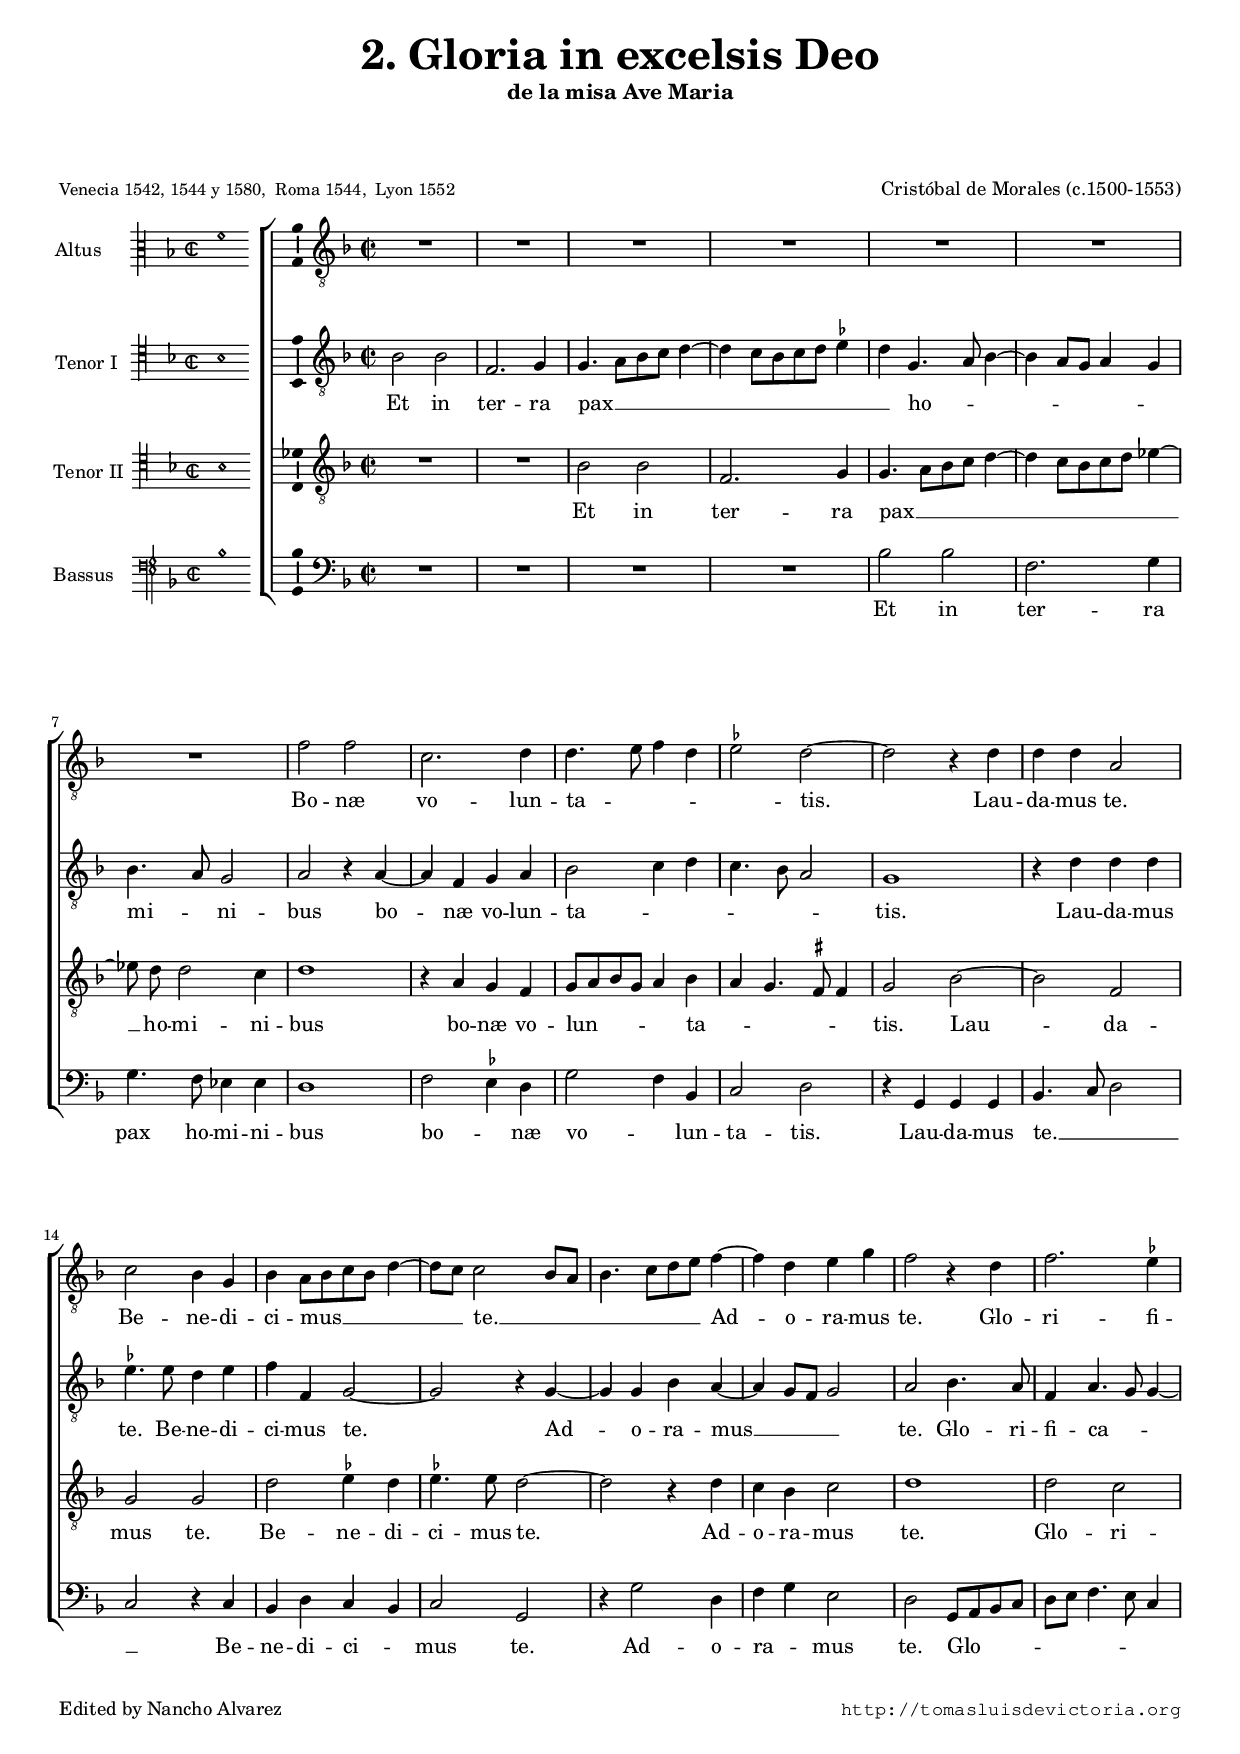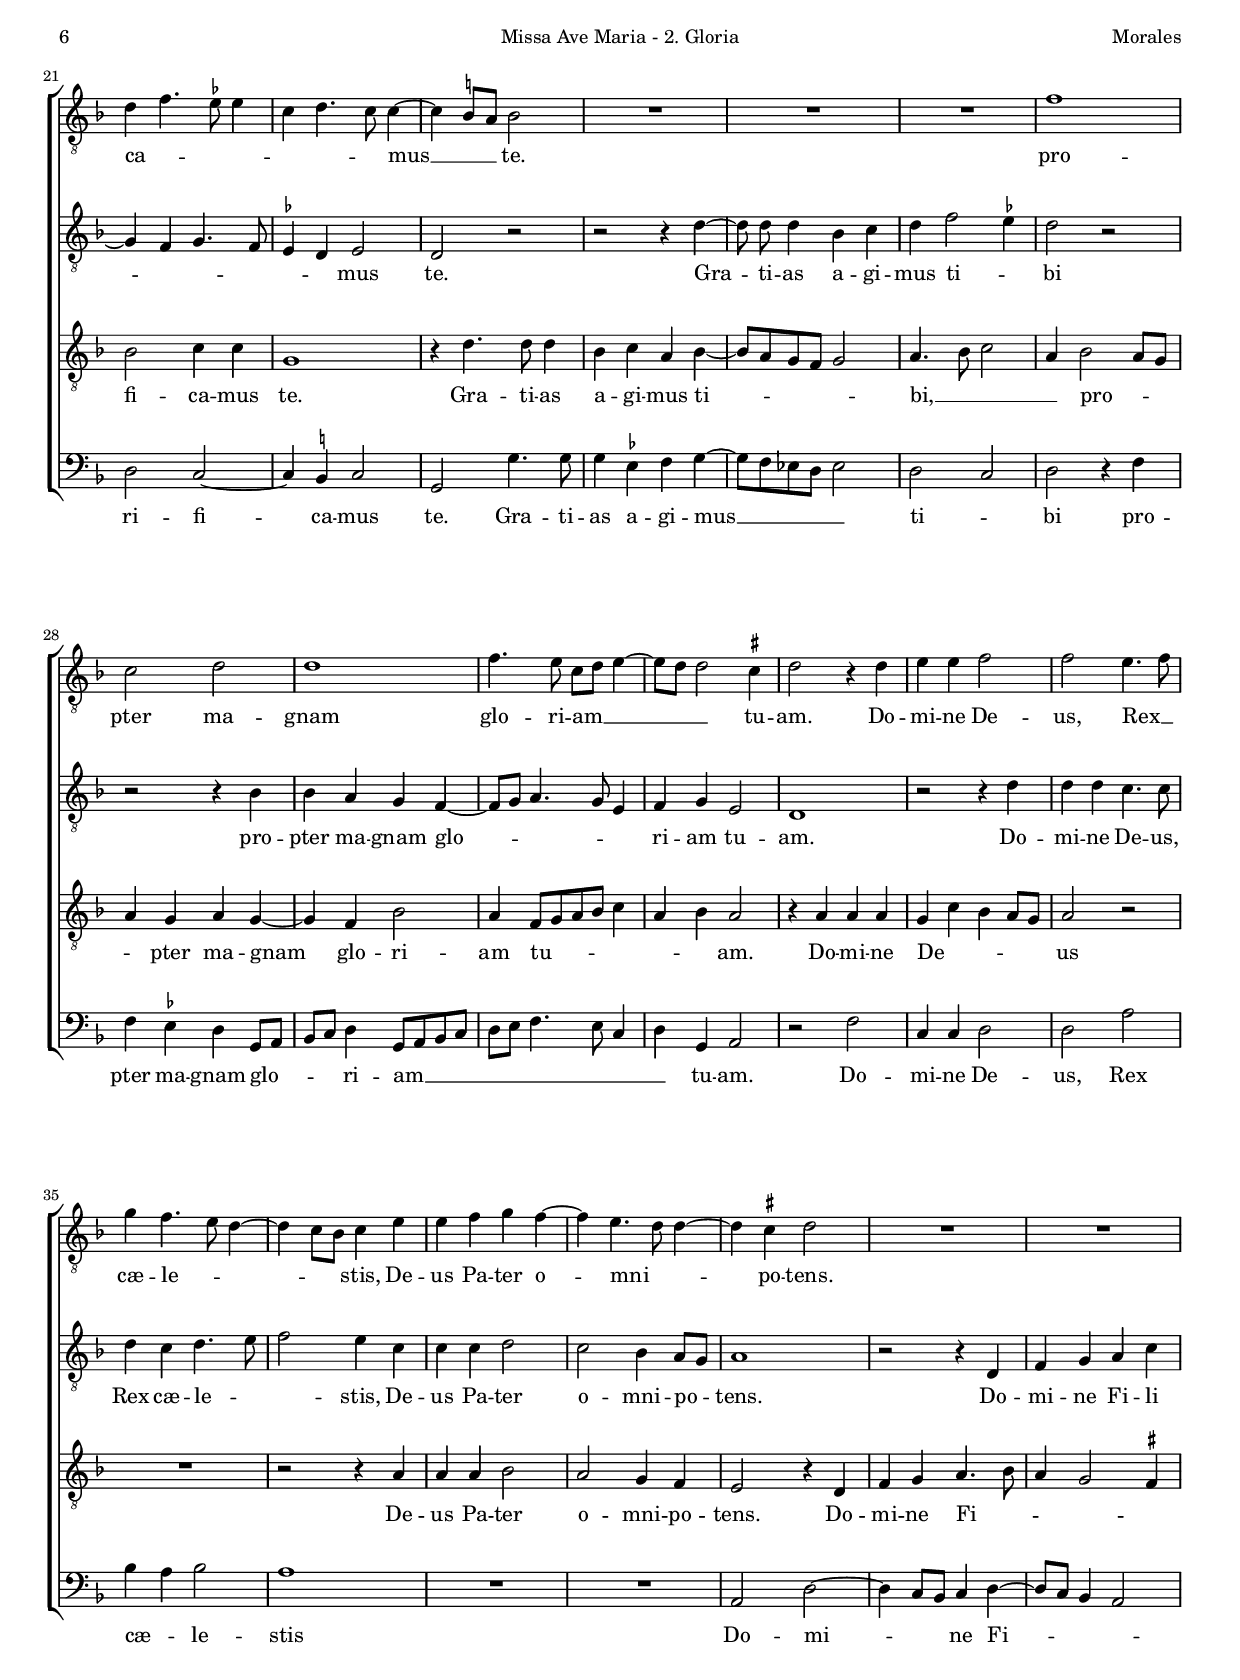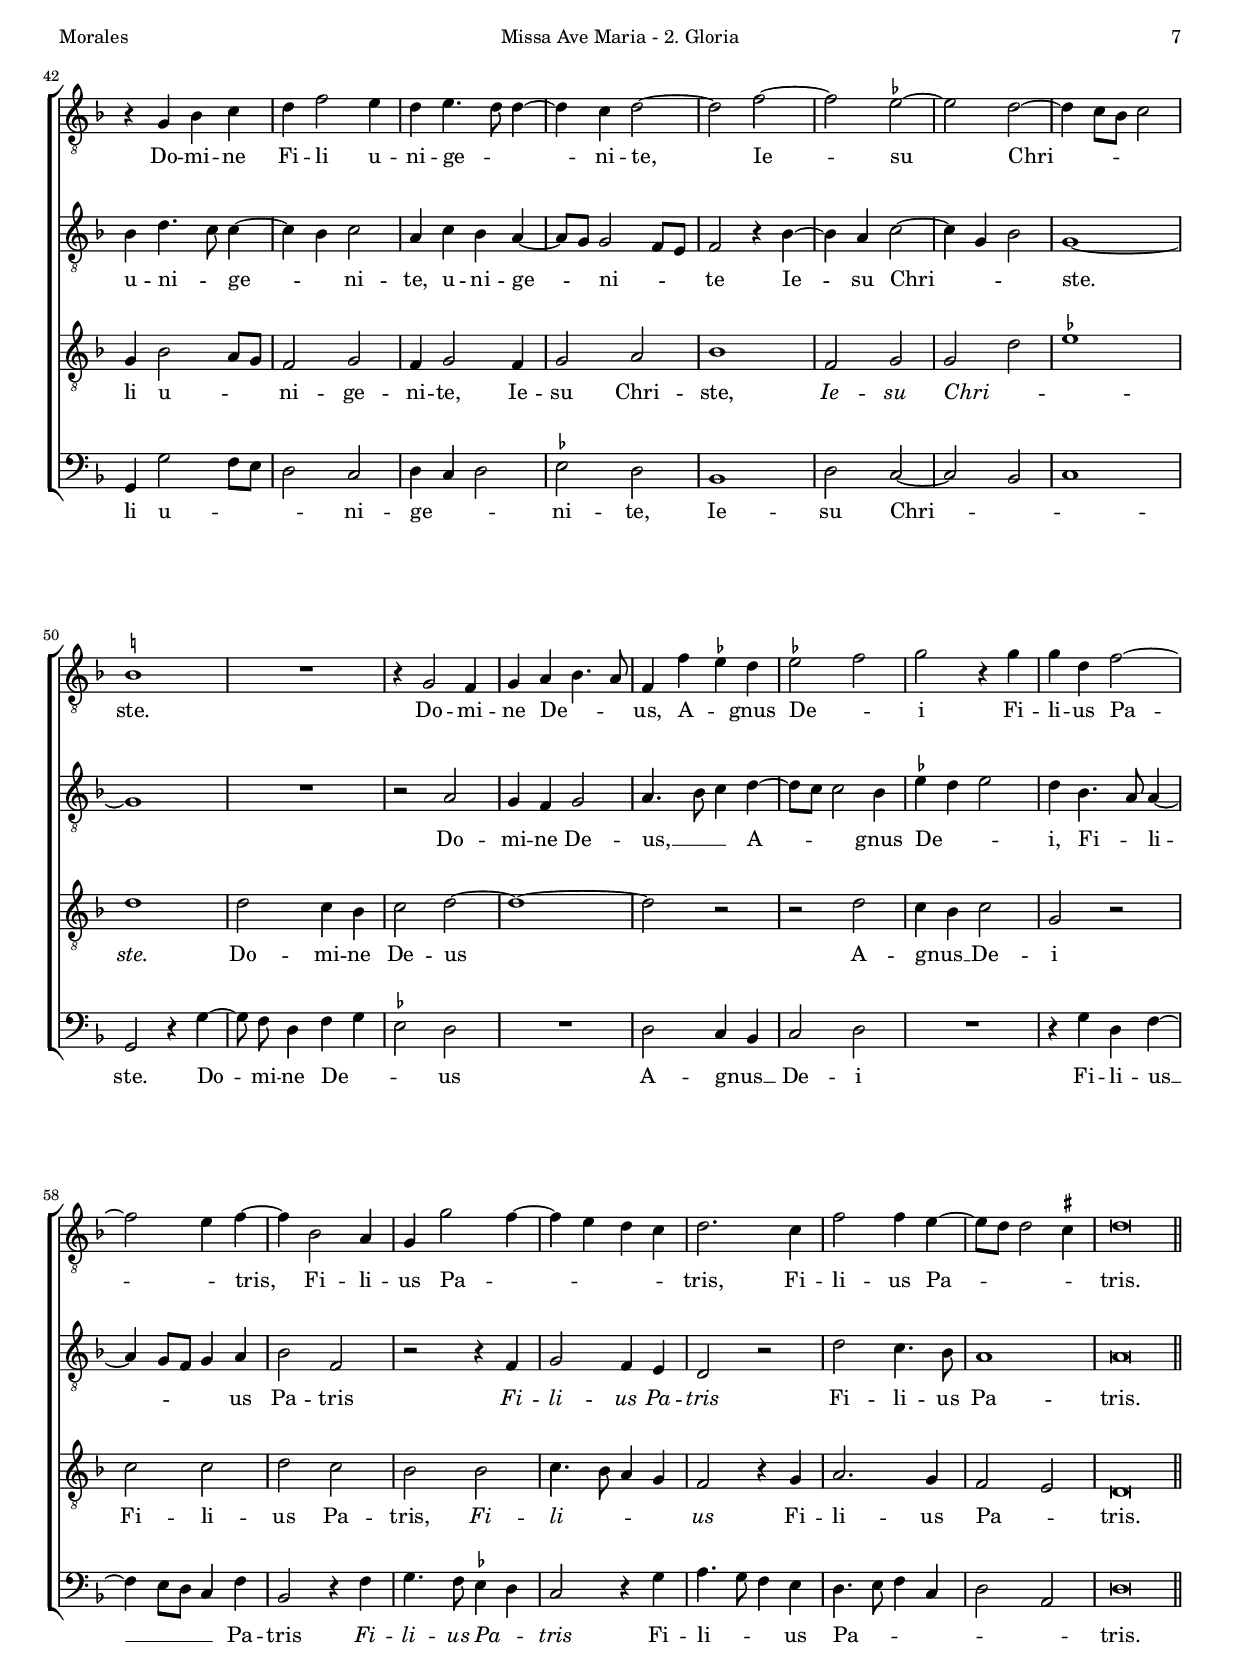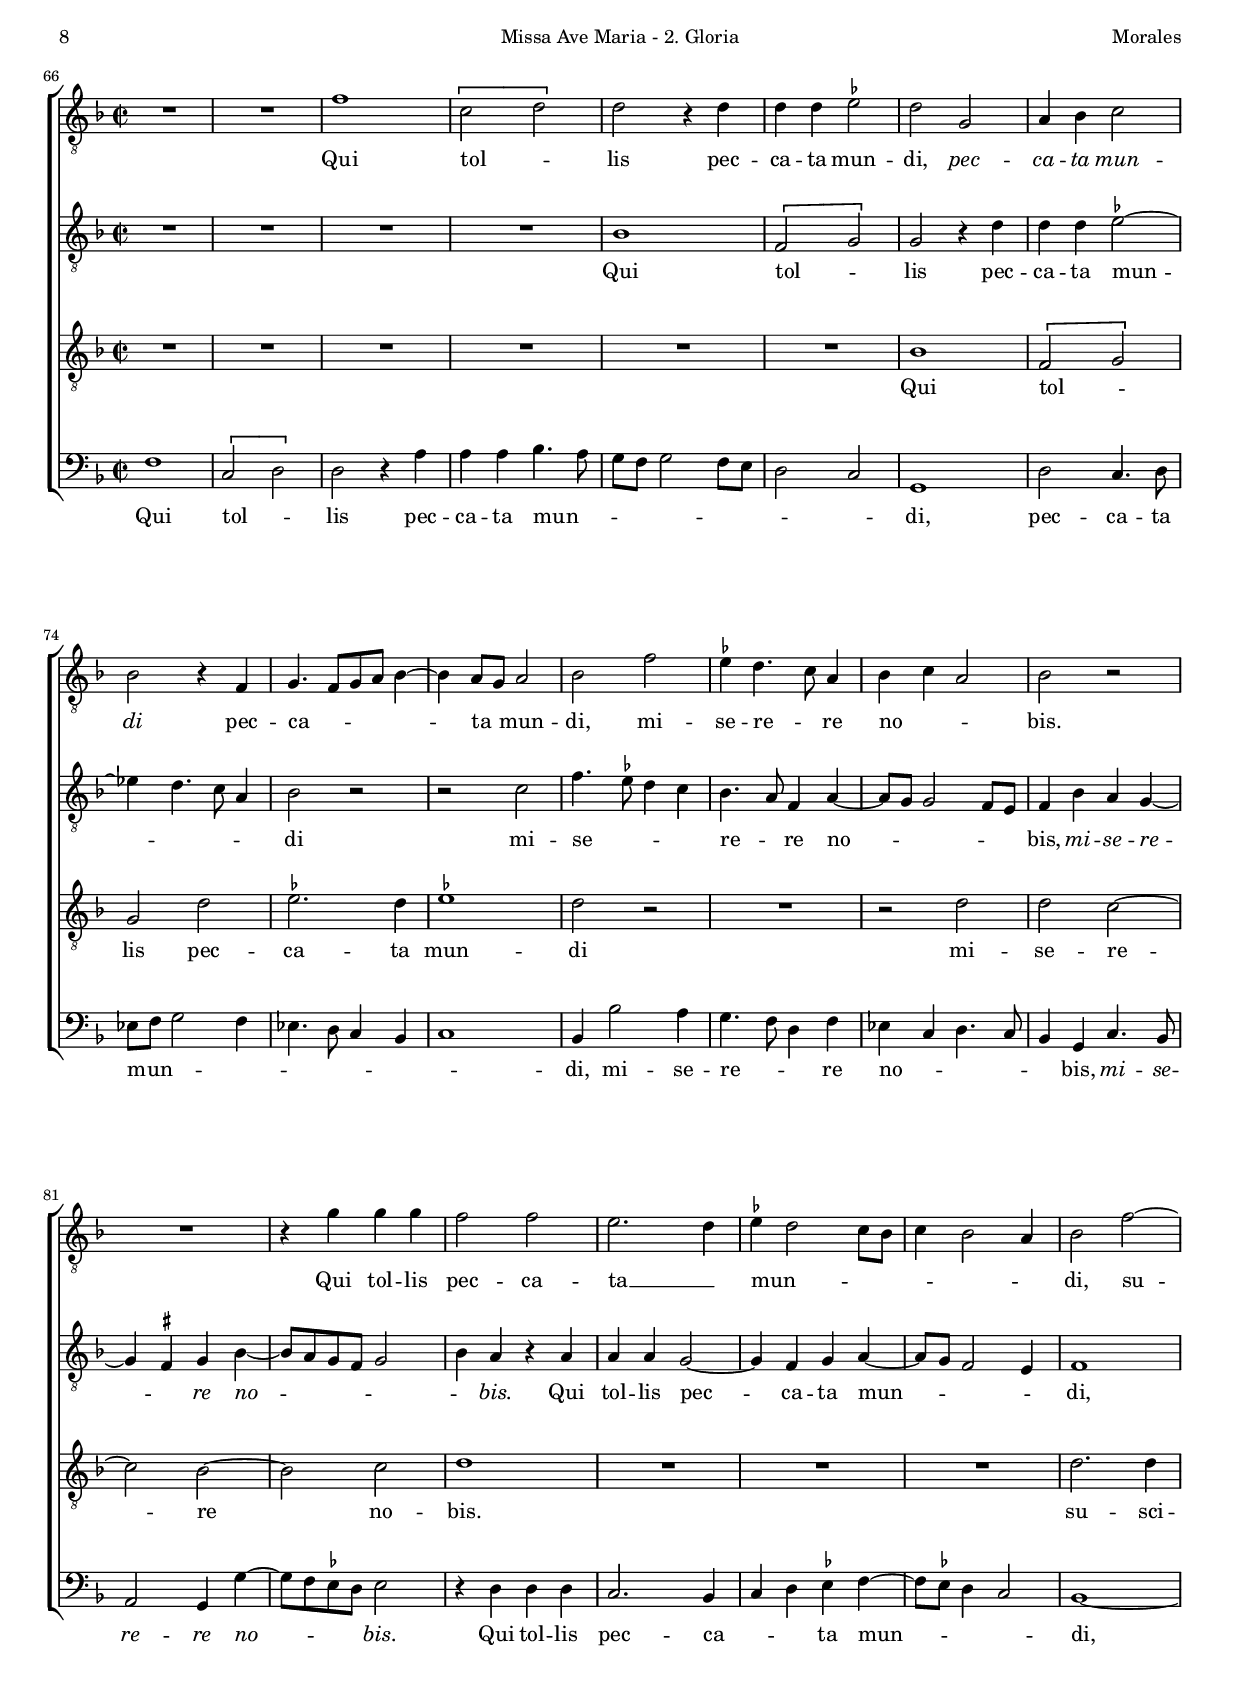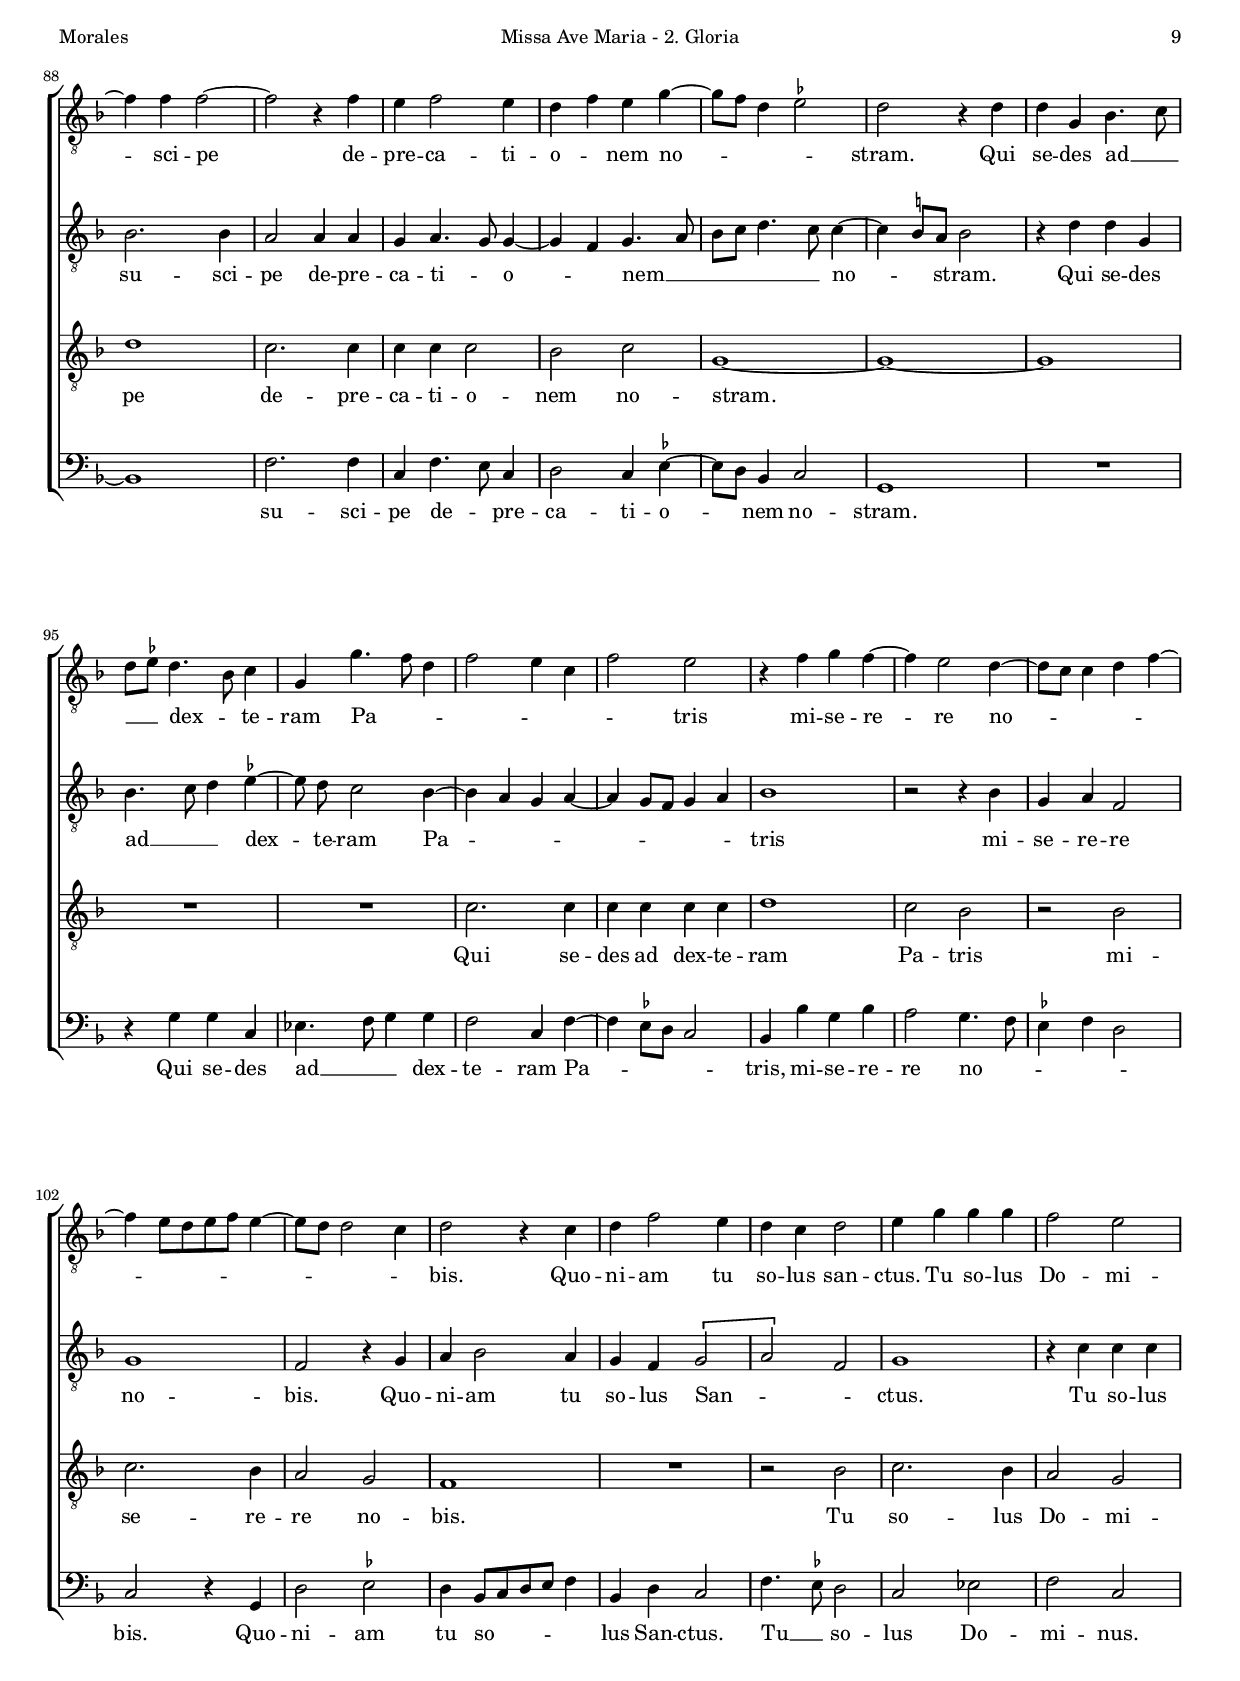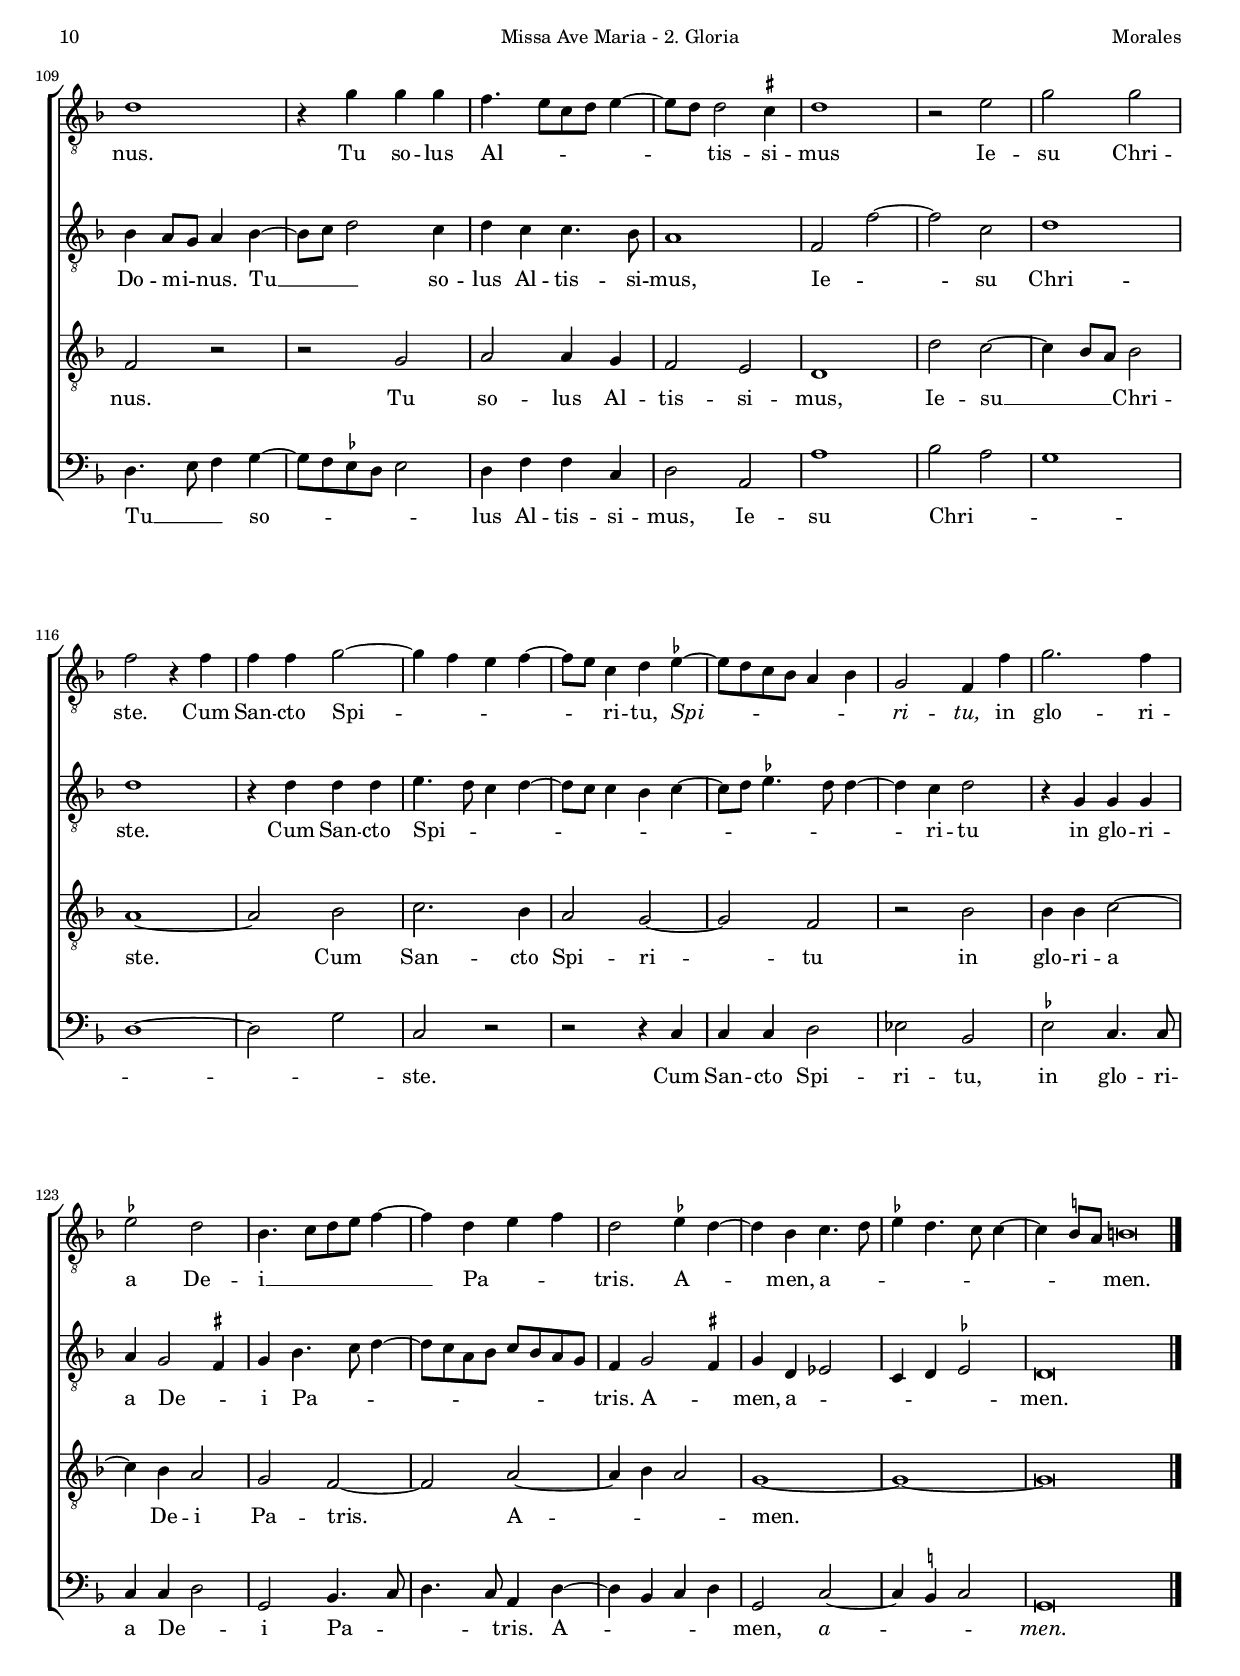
\version "2.18.0"

#(set-default-paper-size "a4")
#(set-global-staff-size 16.4)
#(ly:set-option 'point-and-click #f)
%mobile -s15.5 -i3.4

italicas=\override LyricText.font-shape = #'italic
rectas=\override LyricText.font-shape = #'upright
ss=\once \set suggestAccidentals = ##t
incipitwidth = 20

htitle="Missa Ave Maria - 2. Gloria"
hcomposer="Morales"

\header {
	title=\markup{\fontsize #3 "2. Gloria in excelsis Deo"}
	subtitle="de la misa Ave Maria"
	subsubtitle=\markup{\column{" " " " " "}}
	composer="Cristóbal de Morales (c.1500-1553)"
        pdfauthor=\composer
	%opus="(-)"
	poet=\markup{\smaller "Venecia 1542, 1544 y 1580,  Roma 1544,  Lyon 1552"} 
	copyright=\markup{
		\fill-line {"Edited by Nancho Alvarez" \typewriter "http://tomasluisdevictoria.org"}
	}
%	tagline=""
}

global={\key f \major \time 2/2 \skip 1*65 \bar "||" \break
	\override Score.TimeSignature.break-visibility = #'#(#f #t #t)
			\time 2/2 \skip 1*64 \bar "|."
}


cantus=\relative c'{
	R1*7
	f2 f
	c2. d4
	d4. e8 f4 d 
	\ss ees2 d2 ~
	d r4 d
	d d a2
	c bes4 g
	bes4 a8[ bes c bes] d4 ~
	d8 c c2 bes8 a
	bes4. c8[ d e] f4 ~
	f d e g % CSIC \ss ees
	f2 r4 d % CSIC \ss fis
	f2. \ss ees4
	d f4. \ss ees8 ees4
	c4 d4. c8 c4 ~
	c \ss b8 a b2
	R1
	R1*2
	f'1
	c2 d
	d1
	f4. e8 c d e4 ~
	e8 d d2 \ss cis4
	d2 r4 d
	e e f2
	f e4. f8
	g4 f4. e8 d4 ~
	d c8 bes c4 e % CSIC \ss b
	e f g f ~
	f e4. d8 d4 ~
	d \ss cis4 d2
	R1*2
	r4 g, bes c
	d f2 e4 % CSIC \ss ees
	d4 e4. d8 d4 ~ % CSIC \ss ees
	d c d2 ~
	d f ~
	f \ss ees ~
	ees d ~
	d4 c8 bes c2 % CSIC \ss b
	\ss b1
	R1
	r4 g2 f4
	g a bes4. a8 
	f4 f' \ss ees d
	\ss ees2 f
	g r4 g
	g d f2 ~
	f e4 f ~
	f bes,2 a4
	g4 g'2 f4 ~
	f e d c % CSIC \ss cis
	d2. c4
	f2 f4 e ~
	e8 d d2 \ss cis4
	d\breve*1/2
	R1*2
	f1
	\[c2 d\]
	d2 r4 d
	d4 d \ss ees2
	d g,
	a4 bes c2
	bes2 r4 f
	g4. f8[ g a] bes4 ~
	bes4 a8 g a2
	bes f'
	\ss ees4 d4. c8 a4
	bes4 c a2
	bes r
	R1
	r4 g' g g
	f2 f
	e2. d4
	\ss ees4 d2 c8 bes
	c4 bes2 a4
	bes2 f' ~
	f4 f f2 ~
	f r4 f
	e f2 e4 % CSIC \ss ees
	d4 f e g ~
	g8 f d4 \ss ees2
	d r4 d
	d g, bes4. c8
	d \ss ees d4. bes8 c4
	g4 g'4. f8 d4
	f2 e4 c
	f2 e
	r4 f g f ~
	f e2 d4 ~
	d8 c c4 d f ~
	f e8[ d e f] e4 ~ % CSIC \ss ees ees ees
	e8 d d2 c4
	d2 r4 c
	d f2 e4
	d4 c d2
	e4 g g g 
	f2 e % CSIC \ss ees
	d1
	r4 g g g 
	f4. e8[ c d] e4 ~
	e8 d d2 \ss cis4
	d1
	r2 e
	g g
	f2 r4 f % CSIC \ss fis fis
	f f g2 ~ % CSIC \ss fis fis
	g4 f e f ~
	f8 e c4 d \ss ees ~
	ees8 d c bes a4 bes
	g2 f4 f'
	g2. f4 % sic? fa contra sol en tenor1
	\ss ees2 d
	bes4. c8[ d e] f4 ~
	f d e f
	d2 \ss ees4 d ~
	d bes c4. d8
	\ss ees4 d4. c8 c4 ~
	c \ss b8 a b!\breve*1/4
}

altus=\relative c'{
	bes2 bes
	f2. g4
	g4. a8[ bes c] d4 ~
	d c8[ bes c d] \ss ees4
	d4 g,4. a8 bes4 ~
	bes4 a8 g a4 g
	bes4. a8 g2
	a2 r4 a ~
	a4 f g a
	bes2 c4 d
	c4. bes8 a2
	g1
	r4 d' d d
	\ss ees4. ees8 d4 ees % CSIC \ss ees \ss e
	f4 f, g2 ~
	g r4 g ~
	g g bes a ~
	a g8 f g2
	a2 bes4. a8
	f4 a4. g8 g4 ~
	g f g4. f8
	\ss ees4 d ees2
	d2 r
	r r4 d' ~
	d8 \noBeam d d4 bes c
	d f2 \ss ees4
	d2 r
	r r4 bes
	bes a g f ~
	f8 g a4. g8 e4
	f g e2
	d1
	r2 r4 d'
	d d c4. c8
	d4 c d4. e8
	f2 e4 c
	c c d2
	c bes4 a8 g
	a1
	r2 r4 d,
	f g a c
	bes d4. c8 c4 ~
	c bes c2 % CSIC \ss b
	a4 c bes a ~
	a8 g g2 f8 e
	f2 r4 bes ~
	bes a c2 ~
	c4 g bes2
	g1 ~
	g1
	R1
	r2 a
	g4 f g2
	a4. bes8 c4 d ~ % CSIC \ss b
	d8 c c2 bes4
	\ss ees4 d ees2
	d4 bes4. a8 a4 ~
	a g8 f g4 a
	bes2 f
	r2 r4 f
	g2 f4 e
	d2 r
	d'2 c4. bes8
	a1
	a\breve*1/2
	R1*4
	bes1
	\[f2 g\]
	g r4 d'
	d d \ss ees2 ~
	ees4 d4. c8 a4
	bes2 r
	r c
	f4. \ss ees8 d4 c
	bes4. a8 f4 a ~
	a8 g g2 f8 e
	f4 bes a g ~
	g4 \ss fis g bes ~
	bes8 a g f g2
	bes4 a r a
	a a g2 ~
	g4 f g a ~
	a8 g f2 e4 % CSIC \ss ees
	f1
	bes2. bes4
	a2 a4 a
	g a4. g8 g4 ~
	g4 f g4. a8
	bes c d4. c8 c4 ~
	c4 \ss b8 a b2
	r4 d d g,
	bes4. c8 d4 \ss ees ~
	ees8 \noBeam d c2 bes4 ~
	bes4 a g a ~
	a g8 f g4 a
	bes1
	r2 r4 bes
	g4 a f2
	g1
	f2 r4 g
	a bes2 a4
	g f \[g2
	a\] f
	g1
	r4 c c c
	bes a8 g a4 bes ~
	bes8 c d2 c4
	d4 c c4. bes8
	a1
	f2 f' ~
	f c
	d1
	d1
	r4 d d d
	e4. d8 c4 d ~
	d8 c c4 bes4 c ~ % CSIC \ss b
	c8 d \ss ees4. d8 d4 ~
	d4 c d2
	r4 g, g g
	a4 g2 \ss fis4
	g4 bes4. c8 d4 ~
	d8 c a bes c bes a g % CSIC \ss b \ss bes
	f4 g2 \ss fis4
	g4 d ees2
	c4 d \ss ees2
	d\breve*1/2
}

tenor=\relative c'{
	R1*2
	bes2 bes
	f2. g4
	g4. a8[ bes c] d4 ~
	d c8[ bes c d] ees4 ~
	ees8 \noBeam d d2 c4
	d1
	r4 a g f
	g8 a bes g a4 bes
	a4 g4. \ss fis8 fis4
	g2 bes ~
	bes f
	g g
	d'2 \ss ees4 d
	\ss ees4. ees8 d2 ~
	d r4 d
	c bes c2
	d1
	d2 c
	bes c4 c
	g1
	r4 d'4. d8 d4
	bes4 c a bes ~
	bes8 a g f g2
	a4. bes8 c2 % CSIC \ss b
	a4 bes2 a8 g
	a4 g a g ~
	g f bes2
	a4 f8[ g a bes] c4
	a bes a2
	r4 a a a
	g c bes a8 g
	a2 r
	R1
	r2 r4 a 
	a a bes2
	a g4 f
	e2 r4 d
	f4 g a4. bes8
	a4 g2 \ss fis4 
	g4 bes2 a8 g
	f2 g
	f4 g2 f4 % CSIC \ss fis \ss fis
	g2 a
	bes1
	f2 g
	g d'
	\ss ees1
	d1
	d2 c4 bes
	c2 d ~
	d1 ~
	d2 r
	r2 d
	c4 bes c2
	g r
	c c
	d c
	bes bes
	c4. bes8 a4 g
	f2 r4 g
	a2. g4
	f2 e
	d\breve*1/2
	R1*5
	R1
	bes'1
	\[f2 g\]
	g d'
	\ss ees2. d4
	\ss ees1
	d2 r
	R1
	r2 d
	d c ~
	c bes ~
	bes c
	d1
	R1*3
	d2. d4
	d1
	c2. c4
	c c c2
	bes2 c
	g1 ~
	g ~
	g
	R1*2
	c2. c4
	c c c c 
	d1
	c2 bes
	r2 bes
	c2. bes4
	a2 g
	f1
	R1
	r2 bes
	c2. bes4
	a2 g
	f r % CSIC falta el silencio
	r2 g
	a2 a4 g
	f2 e
	d1
	d'2 c ~
	c4 bes8 a bes2
	a1 ~
	a2 bes % CSIC \ss b
	c2. bes4
	a2 g ~
	g f % CSIC \ss fis
	r2 bes
	bes4 bes c2 ~
	c4 bes a2
	g f ~
	f a ~
	a4 bes a2
	g1 ~
	g ~
	g\breve*1/2
}

bassus=\relative c'{
	R1*4
	bes2 bes
	f2. g4
	g4. f8 ees4 ees
	d1
	f2 \ss ees4 d
	g2 f4 bes,
	c2 d
	r4 g, g g
	bes4. c8 d2
	c2 r4 c
	bes4 d c bes % CSIC \ss b
	c2 g
	r4 g'2 d4
	f g e2 % CSIC \ss ees
	d2 g,8 a bes c
	d8 e f4. e8 c4
	d2 c ~
	c4 \ss b c2
	g2 g'4. g8
	g4 \ss ees f g ~
	g8 f ees d ees2
	d2 c
	d r4 f
	f \ss ees d g,8 a
	bes c d4 g,8 a bes c
	d8 e f4. e8 c4
	d g, a2
	r2 f'
	c4 c d2
	d a'
	bes4 a bes2
	a1
	R1*2
	a,2 d ~
	d4 c8 bes c4 d ~
	d8 c bes4 a2
	g4 g'2 f8 e
	d2 c 
	d4 c d2
	\ss ees2 d
	bes1
	d2 c ~
	c bes
	c1
	g2 r4 g' ~
	g8 \noBeam f d4 f g
	\ss ees2 d
	R1
	d2 c4 bes
	c2 d
	R1
	r4 g d f ~
	f e8 d c4 f
	bes,2 r4 f'
	g4. f8 \ss ees4 d
	c2 r4 g'
	a4. g8 f4 e
	d4. e8 f4 c
	d2 a
	d\breve*1/2
	f1
	\[c2 d\]
	d2 r4 a'
	a a bes4. a8
	g f g2 f8 e % CSIC \ss ees
	d2 c
	g1
	d'2 c4. d8 
	ees8 f g2 f4
	ees4. d8 c4 bes
	c1
	bes4 bes'2 a4
	g4. f8 d4 f
	ees4 c d4. c8
	bes4 g c4. bes8
	a2 g4 g' ~
	g8 f \ss ees d ees2
	r4 d d d
	c2. bes4
	c d \ss ees f ~
	f8 \ss ees8 d4 c2
	bes1 ~
	bes
	f'2. f4
	c f4. e8 c4 % CSIC \ss ees
	d2 c4 \ss ees4 ~ 
	ees8 d bes4 c2
	g1
	R1
	r4 g' g c,
	ees4. f8 g4 g
	f2 c4 f ~
	f \ss ees8 d c2
	bes4 bes' g bes
	a2 g4. f8
	\ss ees4 f d2
	c r4 g
	d'2 \ss ees
	d4 bes8[ c d e] f4
	bes,4 d c2
	f4. \ss ees8 d2
	c ees
	f c
	d4. e8 f4 g ~ % CSIC \ss fis 
	g8 f \ss ees d ees2
	d4 f f c
	d2 a
	a'1
	bes2 a
	g1
	d1 ~
	d2 g
	c,2 r
	r r4 c
	c c d2
	ees2 bes
	\ss ees c4. c8
	c4 c d2
	g,2 bes4. c8
	d4. c8 a4 d ~
	d bes c d
	g,2 c ~
	c4 \ss b c2
	g\breve*1/2
}

textocantus=\lyricmode{
Bo -- næ vo -- lun -- ta -- _ _ _ _ tis.
Lau -- da -- mus te.
Be -- ne -- di -- ci -- mus __ _ _ _ _ _ te. __ _ _ _ _ _ _ 
Ad -- o -- ra -- mus te.
Glo -- ri -- fi -- ca -- _ _ _ _ _ _ mus __ _ _ te.
pro -- pter ma -- gnam glo -- ri -- am __ _ _ _ _ tu -- am.
Do -- mi -- ne De -- us,
Rex __ _ cæ -- le -- _ _ _ _ stis,
De -- us Pa -- ter o -- mni -- _ _ po -- tens.
Do -- mi -- ne Fi -- li u -- ni -- ge -- _ _ ni -- te,
Ie -- su Chri -- _ _ _ ste.
Do -- mi -- ne De -- _ _ us,
A -- _ gnus De -- _ i
Fi -- li -- us Pa -- _ tris,
Fi -- li -- us Pa -- _ _ _ _ tris,
Fi -- li -- us Pa -- _ _ _ tris.
Qui tol -- _ lis pec -- ca -- ta mun -- di,
\italicas 
pec -- ca -- ta mun -- di
\rectas 
pec -- ca -- _ _ _ _ ta _ mun -- di,
mi -- se -- re -- _ re no -- _ _ bis.
Qui tol -- lis pec -- ca -- ta __ _ mun -- _ _ _ _ _ _ di,
su -- sci -- pe
de -- pre -- ca -- ti -- o -- _ nem no -- _ _ _ stram.
Qui se -- des ad __ _ _ _ dex -- _ te -- ram Pa -- _ _ _ _ _ _ tris
mi -- se -- re -- re no -- _ _ _ _ _ _ _ _ _ _ _ _ bis.
Quo -- ni -- am tu so -- lus san -- ctus.
Tu so -- lus Do -- mi -- nus.
Tu so -- lus Al -- _ _ _ _ _ tis -- si -- mus
Ie -- su Chri -- ste.
Cum San -- cto Spi -- _ _ _ _ ri -- tu,
\italicas 
Spi -- _ _ _ _ _ ri -- tu,
\rectas 
in glo -- ri -- a De -- i __ _ _ _ _ Pa -- _ _ tris.
A -- _ men,
a -- _ _ _ _ _ _ _ men.
}

textoaltus=\lyricmode{
Et in ter -- ra pax __ _ _ _ _ _ _ _ _ _ _ ho -- _ _ _ _ _ _ mi -- _ ni -- bus
bo -- næ vo -- lun -- ta -- _ _ _ _ _ tis.
Lau -- da -- mus te.
Be -- ne -- di -- ci -- mus te.
Ad -- o -- ra -- mus __ _ _ _ te.
Glo -- ri -- fi -- ca -- _ _ _ _ _ _ _ mus te.
Gra -- ti -- as a -- gi -- mus ti -- _ bi
pro -- pter ma -- gnam glo -- _ _ _ _ ri -- am tu -- am.
Do -- mi -- ne De -- us,
Rex cæ -- le -- _ _ stis,
De -- us Pa -- ter o -- mni -- po -- _ tens.
Do -- mi -- ne Fi -- li u -- ni -- _ ge -- _ ni -- te,
u -- ni -- ge -- _ ni -- _ _ te
Ie -- su Chri -- _ _ ste.
Do -- mi -- ne De -- us, __ _ _ 
A -- _ _ gnus De -- _ _ i,
Fi -- _ li -- _ _ _ us Pa -- tris
\italicas 
Fi -- li -- us Pa -- tris
\rectas 
Fi -- li -- us Pa -- tris.
Qui tol -- _ lis pec -- ca -- ta mun -- _ _ _ di
mi -- se -- _ _ _ re -- _ re no -- _ _ _ _ bis,
\italicas 
mi -- se -- re -- _ re no -- _ _ _ _ _ bis.
\rectas 
Qui tol -- lis pec -- ca -- ta mun -- _ _ _ di,
su -- sci -- pe de -- pre -- ca -- ti -- _ o -- _ nem __ _ _ _ _ _ no -- _ _ stram.
Qui se -- des ad __ _ _ dex -- te -- ram Pa -- _ _ _ _ _ _ _ tris
mi -- se -- re -- re no -- bis.
Quo -- ni -- am tu so -- lus San -- _ _ ctus.
Tu so -- lus Do -- mi -- _ nus.
Tu __ _ _ so -- lus Al -- tis -- si -- mus,
Ie -- _ su Chri -- ste.
Cum San -- cto Spi -- _ _ _ _ _ _ _ _ _ _ _ ri -- tu
in glo -- ri -- a De -- _ i Pa -- _ _ _ _ _ _ _ _ _ tris.
A -- _ men,
a -- _ _ _ _ men.
}

textotenor=\lyricmode{
Et in ter -- ra pax __ _ _ _ _ _ _ _ _ _ ho -- mi -- ni -- bus
bo -- næ vo -- lun -- _ _ _ _ ta -- _ _ _ _ tis.
Lau -- da -- mus te.
Be -- ne -- di -- ci -- mus te.
Ad -- o -- ra -- mus te.
Glo -- ri -- fi -- ca -- mus te.
Gra -- ti -- as a -- gi -- mus ti -- _ _ _ _ bi, __ _ _ _ 
pro -- _ _ _ pter ma -- gnam glo -- ri -- am tu -- _ _ _ _ _ _ am.
Do -- mi -- ne De -- _ _ _ _ us
De -- us Pa -- ter o -- mni -- po -- tens.
Do -- mi -- ne Fi -- _ _ _ _ li u -- _ _ ni -- ge -- ni -- te,
Ie -- su Chri -- ste,
\italicas 
Ie -- su Chri -- _ _ ste.
\rectas 
Do -- mi -- ne De -- us
A -- gnus __ _ De -- i
Fi -- li -- us Pa -- tris,
\italicas 
Fi -- li -- _ _ _ us
\rectas 
Fi -- li -- us Pa -- _ tris.
Qui tol -- _ lis pec -- ca -- ta mun -- di
mi -- se -- re -- re no -- bis.
su -- sci -- pe de -- pre -- ca -- ti -- o -- nem no -- stram.
Qui se -- des ad dex -- te -- ram Pa -- tris
mi -- se -- re -- re no -- bis.
Tu so -- lus Do -- mi -- nus.
Tu so -- lus Al -- tis -- si -- mus,
Ie -- su __ _ _ Chri -- ste.
Cum San -- cto Spi -- ri -- tu
in glo -- ri -- a De -- i
Pa -- tris.
A -- _ _ men.
}

textobassus=\lyricmode{
Et in ter -- ra pax ho -- mi -- ni -- bus
bo -- _ næ vo -- _ lun -- ta -- tis.
Lau -- da -- mus te. __ _ _ _ 
Be -- ne -- di -- ci -- _ mus te.
Ad -- o -- ra -- _ mus te.
Glo -- _ _ _ _ _ _ _ _ ri -- fi -- ca -- mus te.
Gra -- ti -- as a -- gi -- mus __ _ _ _ _ ti -- _ bi
pro -- pter ma -- gnam glo -- _ _ _ ri -- am __ _ _ _ _ _ _ _ _ _ tu -- am.
Do -- mi -- ne De -- us,
Rex cæ -- _ le -- stis
Do -- mi -- _ _ ne Fi -- _ _ _ li u -- _ _ _ ni -- ge -- _ _ ni -- te,
Ie -- su Chri -- _ _ ste.
Do -- mi -- ne De -- _ _ us
A -- gnus __ _ De -- i
Fi -- li -- us __ _ _ _ Pa -- tris
\italicas 
Fi -- li -- us Pa -- _ tris
\rectas 
Fi -- li -- _ _ us Pa -- _ _ _ _ _ tris.
Qui tol -- _ lis pec -- ca -- ta mun -- _ _ _ _ _ _ _ _ di,
pec -- ca -- ta mun -- _ _ _ _ _ _ _ _ di,
mi -- se -- re -- _ _ re no -- _ _ _ _ bis,
\italicas 
mi -- se -- re -- re no -- _ _ _ bis.
\rectas 
Qui tol -- lis pec -- ca -- _ _ ta mun -- _ _ _ di,
su -- sci -- pe de -- _ pre -- ca -- ti -- o -- _ nem no -- stram.
Qui se -- des ad __ _ _ dex -- te -- ram Pa -- _ _ _ tris,
mi -- se -- re -- re no -- _ _ _ _ bis.
Quo -- ni -- am tu so -- _ _ _ _ lus San -- ctus.
Tu __ _ so -- lus Do -- mi -- nus.
Tu __ _ _ so -- _ _ _ _ lus Al -- tis -- si -- mus,
Ie -- su Chri -- _ _ _ _ ste.
Cum San -- cto Spi -- ri -- tu,
in glo -- ri -- a De -- _ i Pa -- _ _ _ tris.
A -- _ _ _ men,
\italicas 
a -- _ _ men.
}


incipitcantus=\markup{
	\score{
		{ 
		\set Staff.instrumentName="Altus     "
		\override NoteHead.style = #'neomensural
		\override Staff.TimeSignature.style = #'neomensural
		\cadenzaOn 
		\clef "petrucci-c3"
		\key f \major
		\time 2/2
		f'1
		} 
	\layout { line-width=\incipitwidth indent = 0 }
	}
}

incipitaltus=\markup{
	\score{
		{ 
		\set Staff.instrumentName="Tenor I  "
		\override NoteHead.style = #'neomensural 
		\override Staff.TimeSignature.style = #'neomensural
		\cadenzaOn 
		\clef "petrucci-c4"
		\key f \major
		\time 2/2
		bes1
		} 
	\layout { line-width=\incipitwidth indent = 0 }
	}
}


incipittenor=\markup{
	\score{
		{ 
		\set Staff.instrumentName="Tenor II "
		\override NoteHead.style = #'neomensural 
		\override Staff.TimeSignature.style = #'neomensural
		\cadenzaOn 
		\clef "petrucci-c4"
		\key f \major
		\time 2/2
		bes1
		} 
	\layout { line-width=\incipitwidth indent=0 }
	}
}

incipitbassus=\markup{
	\score{
		{ 
		\set Staff.instrumentName="Bassus   "
		\override NoteHead.style = #'neomensural
		\override Staff.TimeSignature.style = #'neomensural
		\cadenzaOn 
		\clef "petrucci-f4"
		\key f \major
		\time 2/2
		bes1
		} 
	\layout { line-width=\incipitwidth indent = 0 }
	}
}


\score {\transpose c' c'{
\new ChoirStaff<<

	\new Staff <<\global
	\new Voice="v1" {
		\set Staff.instrumentName=\incipitcantus
		\clef "G_8"
		\cantus }
	\new Lyrics \lyricsto "v1" {\textocantus }
	>>

	\new Staff <<\global
	\new Voice="v2" {
		\set Staff.instrumentName=\incipitaltus
		\clef "G_8"
		\altus }
	\new Lyrics \lyricsto "v2" {\textoaltus }
	>>
	
	\new Staff <<\global
	\new Voice="v3" {
		\set Staff.instrumentName=\incipittenor
		\clef "G_8"
		\tenor }
	\new Lyrics \lyricsto "v3" {\textotenor }
	>>

	\new Staff <<\global
	\new Voice="v4" {
		\set Staff.instrumentName=\incipitbassus
		\clef "bass"
		\bassus }
	\new Lyrics \lyricsto "v4" {\textobassus }
	>>
	
>>

	} % transpose

\layout{ 
	\context {\Lyrics 
		\override VerticalAxisGroup.staff-affinity = #UP
		\override VerticalAxisGroup.nonstaff-relatedstaff-spacing =
			#'((basic-distance . 0) (minimum-distance . 0) (padding . 1))
		\override LyricText.font-size = #1.2
		\override LyricHyphen.minimum-distance = #0.5
	}
	\context {\Score 
		\override BarNumber.padding = #2 
	}
	\context {\Voice 
		%melismaBusyProperties = #'()
		%autoBeaming = ##f
	}
	%\context { \Staff \RemoveEmptyStaves }
	\context {\Staff 
		\override VerticalAxisGroup.staff-staff-spacing =
			#'((basic-distance . 11) (minimum-distance . 0) (padding . 1))
		\consists Ambitus_engraver 
		\override LigatureBracket.padding = #1
	}
}

%\midi {\tempo 4 = 100}

}


\paper{
	evenHeaderMarkup=\markup  \fill-line { \fromproperty #'page:page-number-string \htitle \hcomposer }
	oddHeaderMarkup= \markup  \fill-line { \on-the-fly #not-first-page \hcomposer \on-the-fly #not-first-page \htitle \on-the-fly #not-first-page \fromproperty #'page:page-number-string }
	%system-count=8
	ragged-last-bottom = ##f
	indent=3.6\cm
	system-system-spacing =
	#'((basic-distance . 19) (minimum-distance . 0) (padding . 5))
	top-system-spacing = % header
	#'((basic-distance . 8) (minimum-distance . 0) (padding . 0))
	last-bottom-spacing = % footer
	#'((basic-distance . 12) (minimum-distance . 0) (padding . 0))
	%top-markup-spacing #'basic-distance = 0
	markup-system-spacing #'basic-distance = 20


first-page-number=5
}